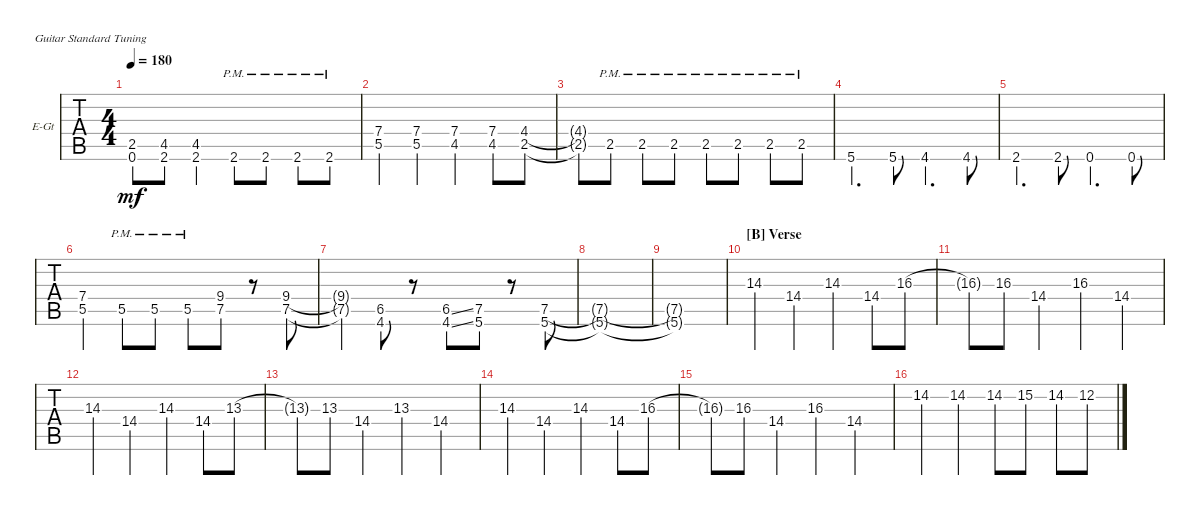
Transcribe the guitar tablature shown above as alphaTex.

\defaultSystemsLayout 4
\bracketExtendMode groupsimilarinstruments
\firstSystemTrackNameOrientation horizontal
\otherSystemsTrackNameOrientation horizontal
\track ("Cole Train" "E-Gt") {instrument distortionguitar}
\staff {tabs}
\tuning (E4 B3 G3 D3 A2 E2)
\ts (4 4)
\tempo 180
\clef g2
\scale
0.25
\ks c
(0.6{t} 2.5{t}).8{dy mf} (2.6 4.5).8 (2.6 4.5).4 2.6{pm}.8 2.6{pm}.8 2.6{pm}.8 2.6{pm}.8 |
\scale
0.25 (5.5 7.4).4 (5.5 7.4).4 (4.5 7.4).4 (4.5 7.4).8 (2.5 4.4).8 |
\scale
0.25 (2.5{t} 4.4{t}).8 2.5{pm}.8 2.5{pm}.8 2.5{pm}.8 2.5{pm}.8 2.5{pm}.8 2.5{pm}.8 2.5{pm}.8 |
\scale
0.25 5.6.4{d} 5.6.8 4.6.4{d} 4.6.8 |
\scale
0.25 2.6.4{d} 2.6.8 0.6.4{d} 0.6.8 |
\scale
0.25 (5.5 7.4).4 5.5{pm}.8 5.5{pm}.8 5.5{pm}.8 (7.5 9.4).8 r.8 (7.5 9.4).8 |
\scale
0.25 (7.5{t} 9.4{t}).4 (4.6 6.5).8 r.8 (4.6{ss} 6.5{ss}).8 (5.6 7.5).8 r.8 (5.6 7.5).8 |
\scale
0.25 (5.6{t} 7.5{t}).1 |
\scale
0.25 (5.6{t} 7.5{t}).1 |
\section ("B" "Verse")
\scale
0.25 14.3.4 14.4.4 14.3.4 14.4.8 16.3.8 |
\scale
0.25 16.3{t}.8 16.3.8 14.4.4 16.3.4 14.4.4 |
\scale
0.25 14.3.4 14.4.4 14.3.4 14.4.8 13.3.8 |
\scale
0.25 13.3{t}.8 13.3.8 14.4.4 13.3.4 14.4.4 |
\scale
0.25 14.3.4 14.4.4 14.3.4 14.4.8 16.3.8 |
\scale
0.25 16.3{t}.8 16.3.8 14.4.4 16.3.4 14.4.4 |
\scale
0.25 14.2.4 14.2.4 14.2.8 15.2.8 14.2.8 12.2.8
